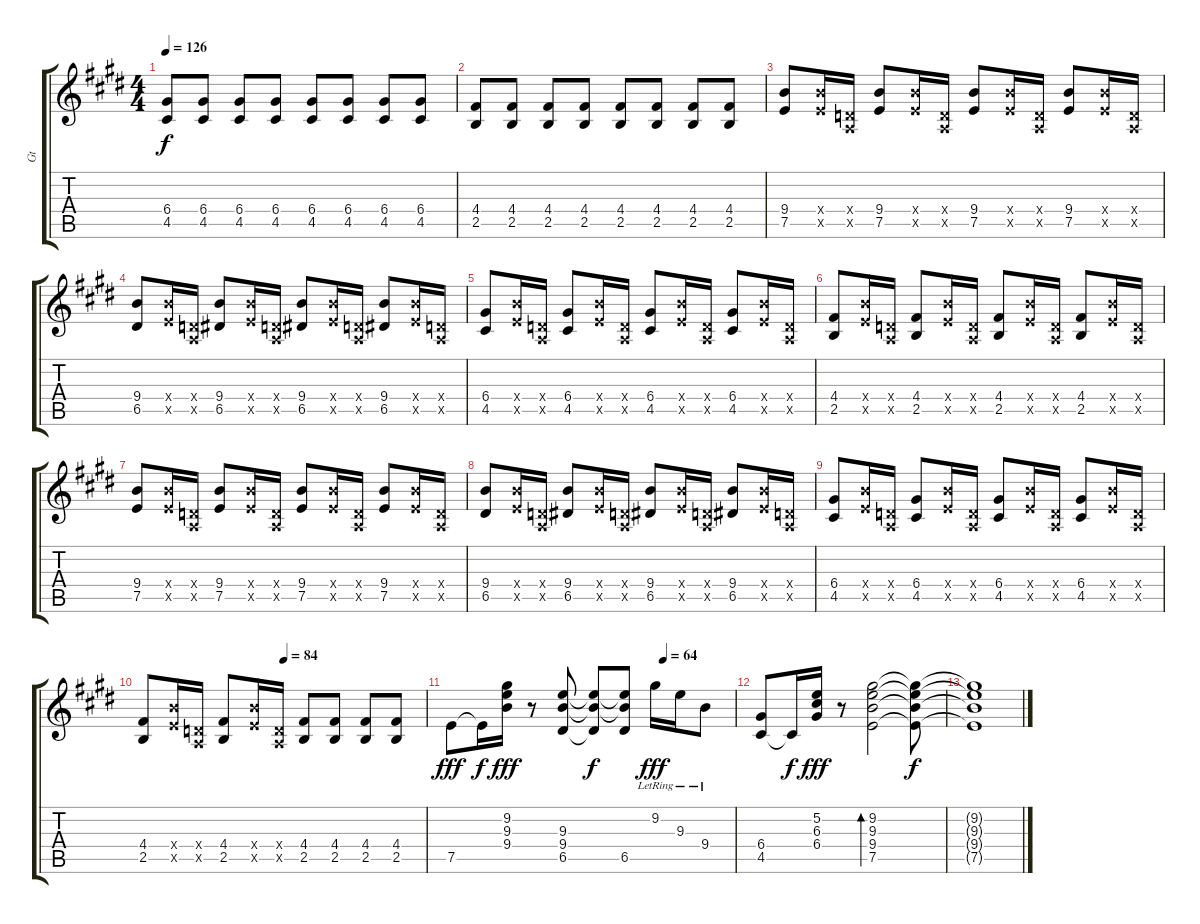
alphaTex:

\track ("Gt" "Gt") {instrument electricguitarclean}
\staff {score tabs}
\tuning (E4 B3 G3 D3 A2 E2) {hide}
\ts (4 4)
\tempo 126
\clef g2
\ks e
(6.4 4.5).8{dy f} (6.4 4.5).8 (6.4 4.5).8 (6.4 4.5).8 (6.4 4.5).8 (6.4 4.5).8 (6.4 4.5).8 (6.4 4.5).8 |
(4.4 2.5).8 (4.4 2.5).8 (4.4 2.5).8 (4.4 2.5).8 (4.4 2.5).8 (4.4 2.5).8 (4.4 2.5).8 (4.4 2.5).8 |
(9.4 7.5).8 (9.4{x} 7.5{x}).16 (0.4{x} 0.5{x}).16 (9.4 7.5).8 (9.4{x} 7.5{x}).16 (0.4{x} 0.5{x}).16 (9.4 7.5).8 (9.4{x} 7.5{x}).16 (0.4{x} 0.5{x}).16 (9.4 7.5).8 (9.4{x} 7.5{x}).16 (0.4{x} 0.5{x}).16 |
(9.4 6.5).8 (9.4{x} 7.5{x}).16 (0.4{x} 0.5{x}).16 (9.4 6.5).8 (9.4{x} 7.5{x}).16 (0.4{x} 0.5{x}).16 (9.4 6.5).8 (9.4{x} 7.5{x}).16 (0.4{x} 0.5{x}).16 (9.4 6.5).8 (9.4{x} 7.5{x}).16 (0.4{x} 0.5{x}).16 |
(6.4 4.5).8 (9.4{x} 7.5{x}).16 (0.4{x} 0.5{x}).16 (6.4 4.5).8 (9.4{x} 7.5{x}).16 (0.4{x} 0.5{x}).16 (6.4 4.5).8 (9.4{x} 7.5{x}).16 (0.4{x} 0.5{x}).16 (6.4 4.5).8 (9.4{x} 7.5{x}).16 (0.4{x} 0.5{x}).16 |
(4.4 2.5).8 (9.4{x} 7.5{x}).16 (0.4{x} 0.5{x}).16 (4.4 2.5).8 (9.4{x} 7.5{x}).16 (0.4{x} 0.5{x}).16 (4.4 2.5).8 (9.4{x} 7.5{x}).16 (0.4{x} 0.5{x}).16 (4.4 2.5).8 (9.4{x} 7.5{x}).16 (0.4{x} 0.5{x}).16 |
(9.4 7.5).8 (9.4{x} 7.5{x}).16 (0.4{x} 0.5{x}).16 (9.4 7.5).8 (9.4{x} 7.5{x}).16 (0.4{x} 0.5{x}).16 (9.4 7.5).8 (9.4{x} 7.5{x}).16 (0.4{x} 0.5{x}).16 (9.4 7.5).8 (9.4{x} 7.5{x}).16 (0.4{x} 0.5{x}).16 |
(9.4 6.5).8 (9.4{x} 7.5{x}).16 (0.4{x} 0.5{x}).16 (9.4 6.5).8 (9.4{x} 7.5{x}).16 (0.4{x} 0.5{x}).16 (9.4 6.5).8 (9.4{x} 7.5{x}).16 (0.4{x} 0.5{x}).16 (9.4 6.5).8 (9.4{x} 7.5{x}).16 (0.4{x} 0.5{x}).16 |
(6.4 4.5).8 (9.4{x} 7.5{x}).16 (0.4{x} 0.5{x}).16 (6.4 4.5).8 (9.4{x} 7.5{x}).16 (0.4{x} 0.5{x}).16 (6.4 4.5).8 (9.4{x} 7.5{x}).16 (0.4{x} 0.5{x}).16 (6.4 4.5).8 (9.4{x} 7.5{x}).16 (0.4{x} 0.5{x}).16 |
\tempo (84 0.5)
(4.4 2.5).8 (9.4{x} 7.5{x}).16 (0.4{x} 0.5{x}).16 (4.4 2.5).8 (9.4{x} 7.5{x}).16 (0.4{x} 0.5{x}).16 (4.4 2.5).8 (4.4 2.5).8 (4.4 2.5).8 (4.4 2.5).8 |
\tempo (64 0.75)
7.5.8{dy fff volume 9 instrument electricguitarclean} 7.5{t}.16{dy f} (9.2 9.3 9.4).16{dy fff} r.8 (9.3 9.4 6.5).8 (9.3{t} 9.4{t} 6.5{t}).8{dy f} (9.3{t} 9.4{t} 6.5).8 9.2{lr}.16{dy fff} 9.3{lr}.16 9.4{lr}.8 |
(6.4 4.5).8 4.5{t}.16{dy f} (5.2 6.3 6.4).16{dy fff} r.8 (9.2 9.3 9.4 7.5).2{bd 480} (9.2{t} 9.3{t} 9.4{t} 7.5{t}).8{dy f} |
(9.2{t} 9.3{t} 9.4{t} 7.5{t}).1
